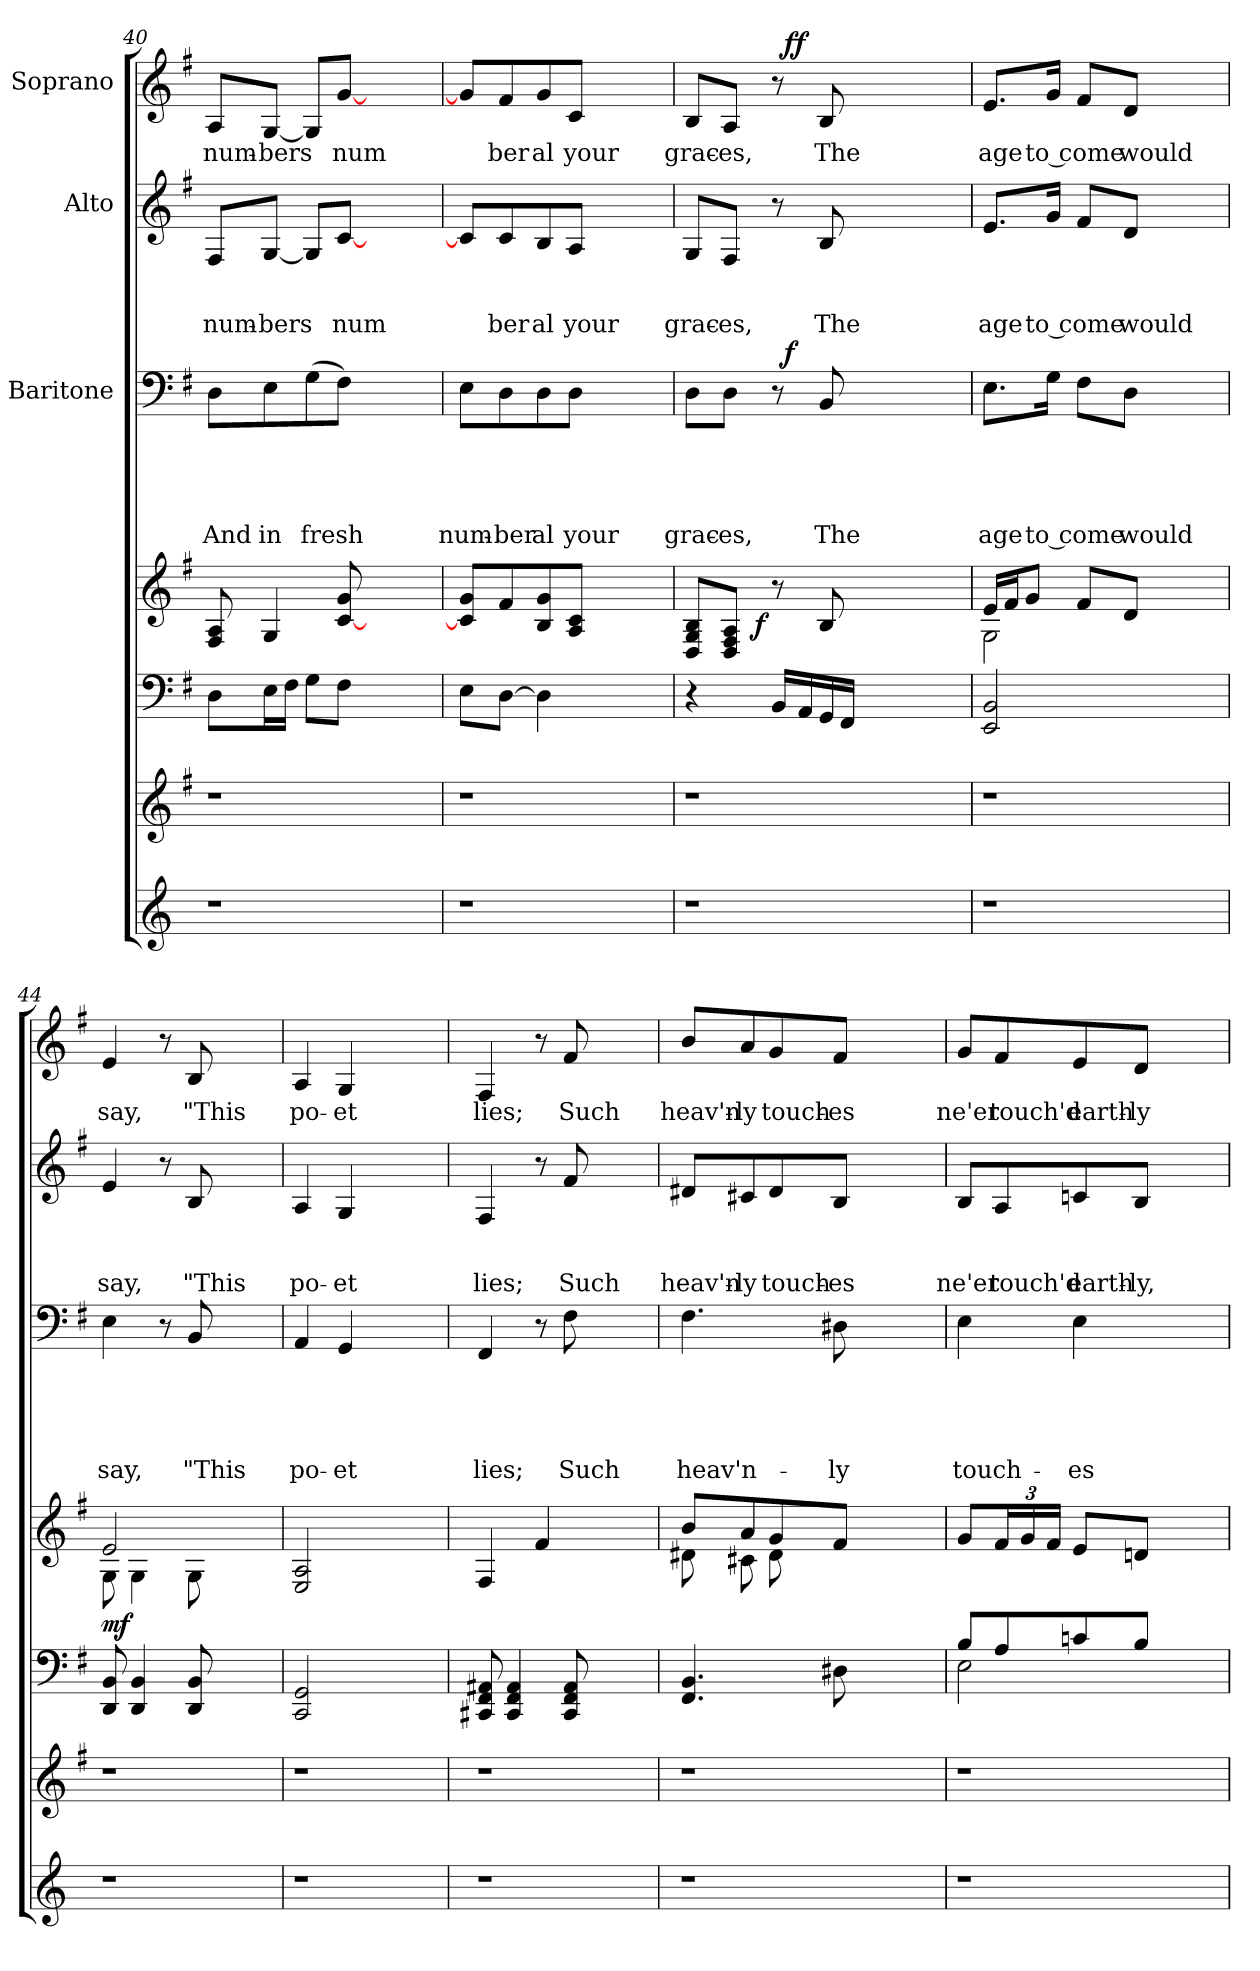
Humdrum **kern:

**kern	**kern	**kern	**kern	**dynam	**kern	**text	**text	**text	**text	**text	**dynam	**kern	**text	**text	**text	**kern	**text	**dynam
*part6	*part5	*part4	*part4	*part4	*part3	*part3	*part3	*part3	*part3	*part3	*part3	*part2	*part2	*part2	*part2	*part1	*part1	*part1
*staff7	*staff6	*staff5	*staff4	*staff4/5	*staff3	*staff3	*staff3	*staff3	*staff3	*staff3	*staff3	*staff2	*staff2	*staff2	*staff2	*staff1	*staff1	*staff1
*	*	*	*	*	*I"Baritone	*	*	*	*	*	*	*I"Alto	*	*	*	*I"Soprano	*	*
*clefG2	*clefG2	*clefF4	*clefG2	*	*clefF4	*	*	*	*	*	*	*clefG2	*	*	*	*clefG2	*	*
*	*ITrd-3c-5	*ITrd-3c-5	*ITrd-3c-5	*	*ITrd-3c-5	*	*	*	*	*	*	*ITrd-3c-5	*	*	*	*ITrd-3c-5	*	*
*k[]	*k[]	*k[]	*k[]	*	*k[]	*	*	*	*	*	*	*k[]	*	*	*	*k[]	*	*
*C:	*C:	*C:	*C:	*	*C:	*	*	*	*	*	*	*C:	*	*	*	*C:	*	*
=40	=40	=40	=40	=40	=40	=40	=40	=40	=40	=40	=40	=40	=40	=40	=40	=40	=40	=40
!	!	!	!	!	!	!	!	!	!	!LO:LY:b	!	!	!	!	!LO:LY:b	!	!LO:LY:b	!
1r	1r	8G\L	8B/ 8d/	.	8G\L	.	.	.	.	And	.	8B/L	.	.	num-	8d/L	num-	.
!	!	!	!	!	!	!	!	!	!	!LO:LY:b	!	!	!	!	!LO:LY:b	!	!LO:LY:b	!
.	.	16A\L	4c/	.	8A\	.	.	.	.	in	.	[<8c/J	.	.	-bers	[<8c/J	-bers	.
.	.	16B\JJ	.	.	.	.	.	.	.	.	.	.	.	.	.	.	.	.
!	!	!	!	!	!	!	!	!	!	!LO:LY:b	!	!	!	!	!	!	!	!
.	.	8c\L	.	.	(>8c\	.	.	.	.	fresh	.	8c/L]	.	.	.	8c/L]	.	.
!	!	!	!	!	!	!	!	!	!	!	!	!	!	!	!LO:LY:b	!	!LO:LY:b	!
.	.	8B\J	[>8f/ 8cc/	.	8B\J)	.	.	.	.	.	.	[>8f/J	.	.	num	[>8cc/J	num	.
.	.	2ryy	2ryy	.	2ryy	.	.	.	.	.	.	2ryy	.	.	.	2ryy	.	.
!!LO:PB:g=z
=41	=41	=41	=41	=41	=41	=41	=41	=41	=41	=41	=41	=41	=41	=41	=41	=41	=41	=41
!	!	!	!	!	!	!	!	!	!	!LO:LY:b	!	!	!	!	!	!	!	!
1r	1r	8A\L	8f/] 8cc/L	.	8A\L	.	.	.	.	num-	.	8f/L]	.	.	.	8cc/L]	.	.
!	!	!	!	!	!	!	!	!	!	!LO:LY:b	!	!	!	!	!LO:LY:b	!	!LO:LY:b	!
.	.	[>8G\J	8b/	.	8G\	.	.	.	.	-ber	.	8f/	.	.	ber	8b/	ber	.
!	!	!	!	!	!	!	!	!	!	!LO:LY:b:rj	!	!	!	!	!LO:LY:b:rj	!	!LO:LY:b:rj	!
.	.	4G\]	8e/ 8cc/	.	8G\	.	.	.	.	al	.	8e/	.	.	al	8cc/	al	.
!	!	!	!	!	!	!	!	!	!	!LO:LY:b	!	!	!	!	!LO:LY:b	!	!LO:LY:b	!
.	.	.	8d/ 8f/J	.	8G\J	.	.	.	.	your	.	8d/J	.	.	your	8f/J	your	.
.	.	2ryy	2ryy	.	2ryy	.	.	.	.	.	.	2ryy	.	.	.	2ryy	.	.
=42	=42	=42	=42	=42	=42	=42	=42	=42	=42	=42	=42	=42	=42	=42	=42	=42	=42	=42
!	!	!	!	!	!	!	!	!	!	!LO:LY:b	!	!	!	!	!LO:LY:b	!	!LO:LY:b	!
*	*	*	*^	*	*^	*	*	*	*	*	*	*	*	*	*	*^	*	*
1r	1r	4r	8G/ 8c/ 8e/L	6ryy	.	8G\L	4ryy	.	.	.	.	grac-	.	8c/L	.	.	grac-	8e/L	4ryy	grac-	.
!	!	!	!	!	!	!	!	!	!	!	!	!LO:LY:b	!	!	!	!	!LO:LY:b	!	!	!LO:LY:b	!
.	.	.	8G/ 8B/ 8d/J	.	.	8G\J	.	.	.	.	.	-es,	.	8B/J	.	.	-es,	8d/J	.	-es,	.
.	.	.	.	24ryy	.	.	.	.	.	.	.	.	.	.	.	.	.	.	.	.	.
!	!	!	!	!	!LO:DY:b	!	!	!	!	!	!	!	!	!	!	!	!	!	!	!	!
.	.	.	.	3%2ryy	f	.	.	.	.	.	.	.	.	.	.	.	.	.	.	.	.
.	.	16E/LL	8r	.	.	8r	32ryy	.	.	.	.	.	.	8r	.	.	.	8r	32ryy	.	.
!	!	!	!	!	!	!	!	!	!	!	!	!	!LO:DY:a	!	!	!	!	!	!	!	!LO:DY:b
!	!	!	!	!	!	!	!	!	!	!	!	!	!	!	!	!	!	!	!	!	!LO:DY:n=1:a
.	.	.	.	.	.	.	2ryy	.	.	.	.	.	f	.	.	.	.	.	2ryy	.	f f
.	.	16D/	.	.	.	.	.	.	.	.	.	.	.	.	.	.	.	.	.	.	.
!	!	!	!	!	!	!	!	!	!	!	!	!LO:LY:b	!	!	!	!	!LO:LY:b	!	!	!LO:LY:b	!
.	.	16C/	8e/	.	.	8E/	.	.	.	.	.	The	.	8e/	.	.	The	8e/	.	The	.
.	.	16BB/JJ	.	.	.	.	.	.	.	.	.	.	.	.	.	.	.	.	.	.	.
.	.	2ryy	2ryy	.	.	2ryy	.	.	.	.	.	.	.	2ryy	.	.	.	2ryy	.	.	.
.	.	.	.	.	.	.	8..ryy	.	.	.	.	.	.	.	.	.	.	.	8..ryy	.	.
.	.	.	.	12.ryy	.	.	.	.	.	.	.	.	.	.	.	.	.	.	.	.	.
=43	=43	=43	=43	=43	=43	=43	=43	=43	=43	=43	=43	=43	=43	=43	=43	=43	=43	=43	=43	=43	=43
!	!	!	!	!	!	!	!	!	!	!	!	!LO:LY:b	!	!	!	!	!LO:LY:b	!	!	!LO:LY:b	!
*	*	*	*	*	*	*v	*v	*	*	*	*	*	*	*	*	*	*	*v	*v	*	*
1r	1r	2AA/ 2E/	16a/LL	2c\	.	8.A\L	.	.	.	.	age	.	8.a/L	.	.	age	8.a/L	age	.
.	.	.	16b/J	.	.	.	.	.	.	.	.	.	.	.	.	.	.	.	.
.	.	.	8cc/J	.	.	.	.	.	.	.	.	.	.	.	.	.	.	.	.
!	!	!	!	!	!	!	!	!	!	!	!LO:LY:b	!	!	!	!	!LO:LY:b	!	!LO:LY:b	!
.	.	.	.	.	.	16c\Jk	.	.	.	.	to come	.	16cc/Jk	.	.	to come	16cc/Jk	to come	.
.	.	.	8b/L	.	.	8B\L	.	.	.	.	.	.	8b/L	.	.	.	8b/L	.	.
!	!	!	!	!	!	!	!	!	!	!	!LO:LY:b	!	!	!	!	!LO:LY:b	!	!LO:LY:b	!
.	.	.	8g/J	.	.	8G\J	.	.	.	.	would	.	8g/J	.	.	would	8g/J	would	.
.	.	2ryy	2ryy	2ryy	.	2ryy	.	.	.	.	.	.	2ryy	.	.	.	2ryy	.	.
=44	=44	=44	=44	=44	=44	=44	=44	=44	=44	=44	=44	=44	=44	=44	=44	=44	=44	=44	=44
!	!	!	!	!	!LO:DY:b	!	!	!	!	!	!LO:LY:b	!	!	!	!	!LO:LY:b	!	!LO:LY:b	!
1r	1r	8GG/ 8E/	2a/	8c\	mf	4A\	.	.	.	.	say,	.	4a/	.	.	say,	4a/	say,	.
.	.	4GG/ 4E/	.	4c\	.	.	.	.	.	.	.	.	.	.	.	.	.	.	.
.	.	.	.	.	.	8r	.	.	.	.	.	.	8r	.	.	.	8r	.	.
!	!	!	!	!	!	!	!	!	!	!	!LO:LY:b	!	!	!	!	!LO:LY:b	!	!LO:LY:b	!
.	.	8GG/ 8E/	.	8c\	.	8E/	.	.	.	.	"This	.	8e/	.	.	"This	8e/	"This	.
.	.	2ryy	2ryy	2ryy	.	2ryy	.	.	.	.	.	.	2ryy	.	.	.	2ryy	.	.
=45	=45	=45	=45	=45	=45	=45	=45	=45	=45	=45	=45	=45	=45	=45	=45	=45	=45	=45	=45
!	!	!	!	!	!	!	!	!	!	!	!LO:LY:b	!	!	!	!	!LO:LY:b	!	!LO:LY:b	!
*	*	*	*v	*v	*	*	*	*	*	*	*	*	*	*	*	*	*	*	*
1r	1r	2FF/ 2C/	2A/ 2d/	.	4D/	.	.	.	.	po-	.	4d/	.	.	po-	4d/	po-	.
!	!	!	!	!	!	!	!	!	!	!LO:LY:b	!	!	!	!	!LO:LY:b	!	!LO:LY:b	!
.	.	.	.	.	4C/	.	.	.	.	-et	.	4c/	.	.	-et	4c/	-et	.
.	.	2ryy	2ryy	.	2ryy	.	.	.	.	.	.	2ryy	.	.	.	2ryy	.	.
=46	=46	=46	=46	=46	=46	=46	=46	=46	=46	=46	=46	=46	=46	=46	=46	=46	=46	=46
!	!	!	!	!	!	!	!	!	!	!LO:LY:b	!	!	!	!	!LO:LY:b	!	!LO:LY:b	!
1r	1r	8FF#X/ 8BB/ 8D#X/	4B/	.	4BB/	.	.	.	.	lies;	.	4B/	.	.	lies;	4B/	lies;	.
.	.	4FF#/ 4BB/ 4D#/	.	.	.	.	.	.	.	.	.	.	.	.	.	.	.	.
.	.	.	4b/	.	8r	.	.	.	.	.	.	8r	.	.	.	8r	.	.
!	!	!	!	!	!	!	!	!	!	!LO:LY:b	!	!	!	!	!LO:LY:b	!	!LO:LY:b	!
.	.	8FF#/ 8BB/ 8D#/	.	.	8B\	.	.	.	.	Such	.	8b/	.	.	Such	8b/	Such	.
.	.	2ryy	2ryy	.	2ryy	.	.	.	.	.	.	2ryy	.	.	.	2ryy	.	.
!!LO:LB:g=z
=47	=47	=47	=47	=47	=47	=47	=47	=47	=47	=47	=47	=47	=47	=47	=47	=47	=47	=47
*	*	*^	*^	*	*	*	*	*	*	*	*	*	*	*	*	*	*	*
*	*	*	*^	*	*	*	*	*	*	*	*	*	*	*	*	*	*	*	*	*
!	!	!	!	!	!	!	!	!	!	!	!	!	!LO:LY:b	!	!	!	!	!LO:LY:b	!	!LO:LY:b	!
1r	1r	4.ryy	4.BB/ 4.E/	4.ryy	8ee/L	8g#X\L	.	4.B\	.	.	.	.	heav'n-	.	8g#X/L	.	.	heav'n-	8ee/L	heav'n-	.
!	!	!	!	!	!	!	!	!	!	!	!	!	!	!	!	!	!	!LO:LY:b:rj	!	!LO:LY:b	!
.	.	.	.	.	8dd/	8f#X\	.	.	.	.	.	.	.	.	8f#X/	.	.	-ly	8dd/	-ly	.
!	!	!	!	!	!	!	!	!	!	!	!	!	!	!	!	!	!	!LO:LY:b	!	!LO:LY:b	!
.	.	.	.	.	8cc/	8g#\	.	.	.	.	.	.	.	.	8g#/	.	.	touch-	8cc/	touch-	.
!	!	!	!	!	!	!	!	!	!	!	!	!	!LO:LY:b	!	!	!	!	!LO:LY:b	!	!LO:LY:b	!
.	.	8e/J	2ryy	8G#X\	8b/J	2ryy	.	8G#X\	.	.	.	.	-ly	.	8e/J	.	.	-es	8b/J	-es	.
.	.	2ryy	.	2ryy	2ryy	.	.	2ryy	.	.	.	.	.	.	2ryy	.	.	.	2ryy	.	.
.	.	.	8ryy	.	.	8ryy	.	.	.	.	.	.	.	.	.	.	.	.	.	.	.
*	*	*	*v	*v	*	*	*	*	*	*	*	*	*	*	*	*	*	*	*	*	*
=48	=48	=48	=48	=48	=48	=48	=48	=48	=48	=48	=48	=48	=48	=48	=48	=48	=48	=48	=48	=48
!	!	!	!	!	!	!	!	!	!	!	!	!LO:LY:b	!	!	!	!	!LO:LY:b	!	!LO:LY:b	!
*	*	*	*	*v	*v	*	*	*	*	*	*	*	*	*	*	*	*	*	*	*
1r	1r	8e/L	2A\	8cc/L	.	4A\	.	.	.	.	touch-	.	8e/L	.	.	ne'er	8cc/L	ne'er	.
*	*	*	*	*Xbrackettup	*	*	*	*	*	*	*	*	*	*	*	*	*	*	*
!	!	!	!	!	!	!	!	!	!	!	!	!	!	!	!	!LO:LY:b	!	!LO:LY:b	!
.	.	8d/	.	24b/L	.	.	.	.	.	.	.	.	8d/	.	.	touch'd	8b/	touch'd	.
.	.	.	.	24cc/	.	.	.	.	.	.	.	.	.	.	.	.	.	.	.
.	.	.	.	24b/JJ	.	.	.	.	.	.	.	.	.	.	.	.	.	.	.
!	!	!	!	!	!	!	!	!	!	!	!LO:LY:b	!	!	!	!	!LO:LY:b	!	!LO:LY:b	!
.	.	8fn/	.	8a/L	.	4A\	.	.	.	.	-es	.	8fn/	.	.	earth-	8a/	earth-	.
!	!	!	!	!	!	!	!	!	!	!	!	!	!	!	!	!LO:LY:b	!	!LO:LY:b	!
.	.	8e/J	.	8gn/J	.	.	.	.	.	.	.	.	8e/J	.	.	-ly,	8g/J	-ly	.
.	.	2ryy	2ryy	2ryy	.	2ryy	.	.	.	.	.	.	2ryy	.	.	.	2ryy	.	.
*	*	*v	*v	*	*	*	*	*	*	*	*	*	*	*	*	*	*	*	*
=	=	=	=	=	=	=	=	=	=	=	=	=	=	=	=	=	=	=
*-	*-	*-	*-	*-	*-	*-	*-	*-	*-	*-	*-	*-	*-	*-	*-	*-	*-	*-
